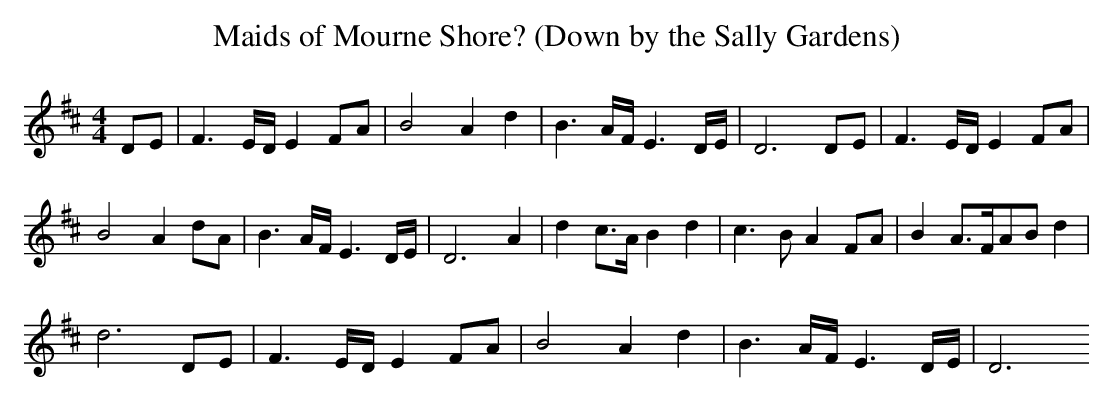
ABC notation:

X:1
T:Maids of Mourne Shore? (Down by the Sally Gardens)
M:4/4
L:1/8
K:D
DE|F3E/2D/2E2FA|B4A2d2|B3A/2F/2E3D/2E/2|D6DE|F3E/2D/2E2FA|
B4A2dA|B3A/2F/2E3D/2E/2|D6A2|d2c>AB2d2|c3BA2FA|B2A>FABd2|
d6DE|F3E/2D/2E2FA|B4A2d2|B3A/2F/2E3D/2E/2|D6
